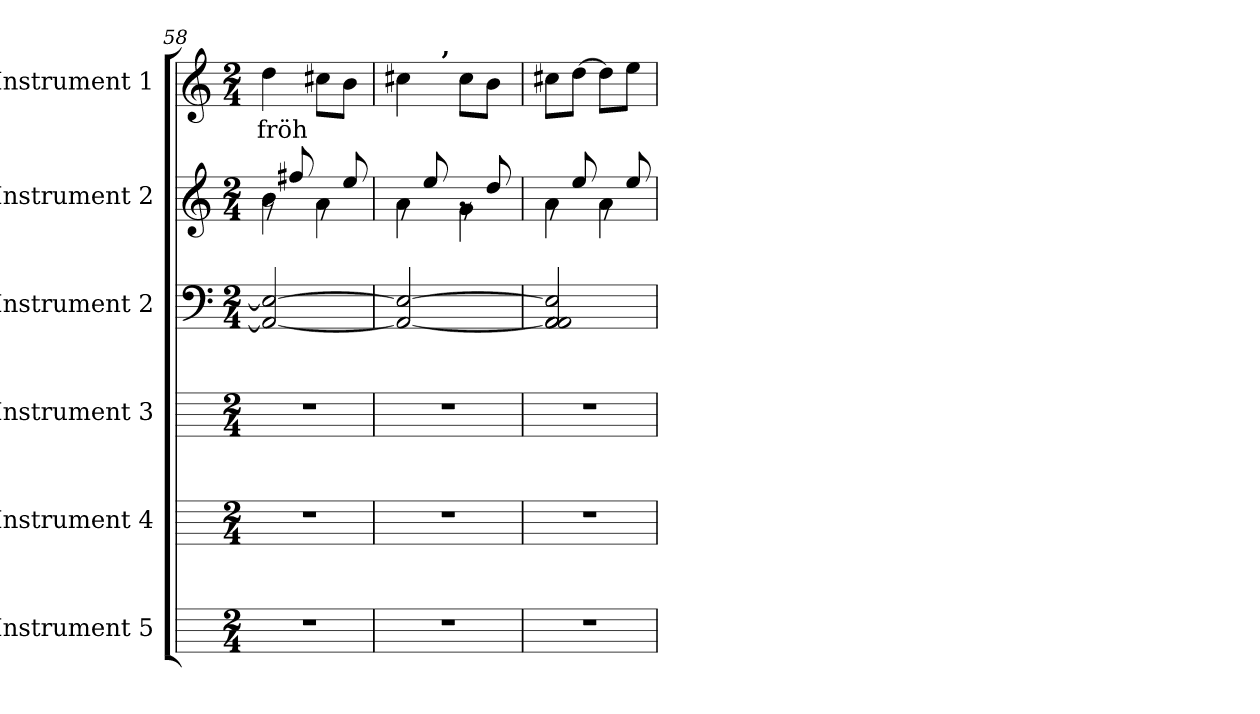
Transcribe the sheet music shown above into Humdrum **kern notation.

**kern	**kern	**kern	**kern	**kern	**kern	**text
*part6	*part5	*part4	*part3	*part2	*part1	*part1
*staff6	*staff5	*staff4	*staff3	*staff2	*staff1	*staff1
*I"Instrument 5	*I"Instrument 4	*I"Instrument 3	*I"Instrument 2	*I"Instrument 2	*I"Instrument 1	*
*	*	*	*clefF4	*clefG2	*clefG2	*
*k[]	*k[]	*k[]	*k[]	*k[]	*k[]	*
*C:	*C:	*C:	*C:	*C:	*C:	*
*M2/4	*M2/4	*M2/4	*M2/4	*M2/4	*M2/4	*
=58	=58	=58	=58	=58	=58	=58
*	*	*	*	*^	*	*
!	!	!	!	!	!	!	!LO:LY:b:cj
2r	2r	2r	2AA/_< 2E/_>	8rg	4b\	4dd\	fröh-
.	.	.	.	8ff#X/	.	.	.
!	!	!	!	!	!	!	!LO:LY:b:cj
.	.	.	.	8rg	4a\	8cc#X\L	--
!	!	!	!	!	!	!	!LO:LY:b:cj
.	.	.	.	8ee/	.	8b\J	--
=59	=59	=59	=59	=59	=59	=59	=59
!	!	!	!	!	!	!	!LO:LY:b:cj
*	*	*	*	*	*	*^	*
2r	2r	2r	2AA/_< 2E/_>	8rg	4a\	4cc#X\	8.ryy	--
.	.	.	.	8ee/	.	.	.	.
!	!	!	!	!	!	!	!LO:TX:a:B:t=,	!
.	.	.	.	.	.	.	4ryy	.
!	!	!	!	!	!	!	!	!LO:LY:b:cj
.	.	.	.	8rg	4g\	8cc#\L	.	--
!	!	!	!	!	!	!	!	!LO:LY:b:cj
.	.	.	.	8dd/	.	8b\J	.	--
.	.	.	.	.	.	.	16ryy	.
=60	=60	=60	=60	=60	=60	=60	=60	=60
!	!	!	!	!	!	!	!	!LO:LY:b:cj
*	*	*	*	*	*	*v	*v	*
2r	2r	2r	2E/] 2AA/ 2AA/ 2AA/]	8rg	4a\	8cc#X\L	--
!	!	!	!	!	!	!	!LO:LY:b:cj
.	.	.	.	8ee/	.	[>8dd\J	--
!	!	!	!	!	!	!	!LO:LY:b:cj
.	.	.	.	8rg	4a\	8dd\L]	--
!	!	!	!	!	!	!	!LO:LY:b:cj
.	.	.	.	8ee/	.	8ee\J	--
*	*	*	*	*v	*v	*	*
=	=	=	=	=	=	=
*-	*-	*-	*-	*-	*-	*-
